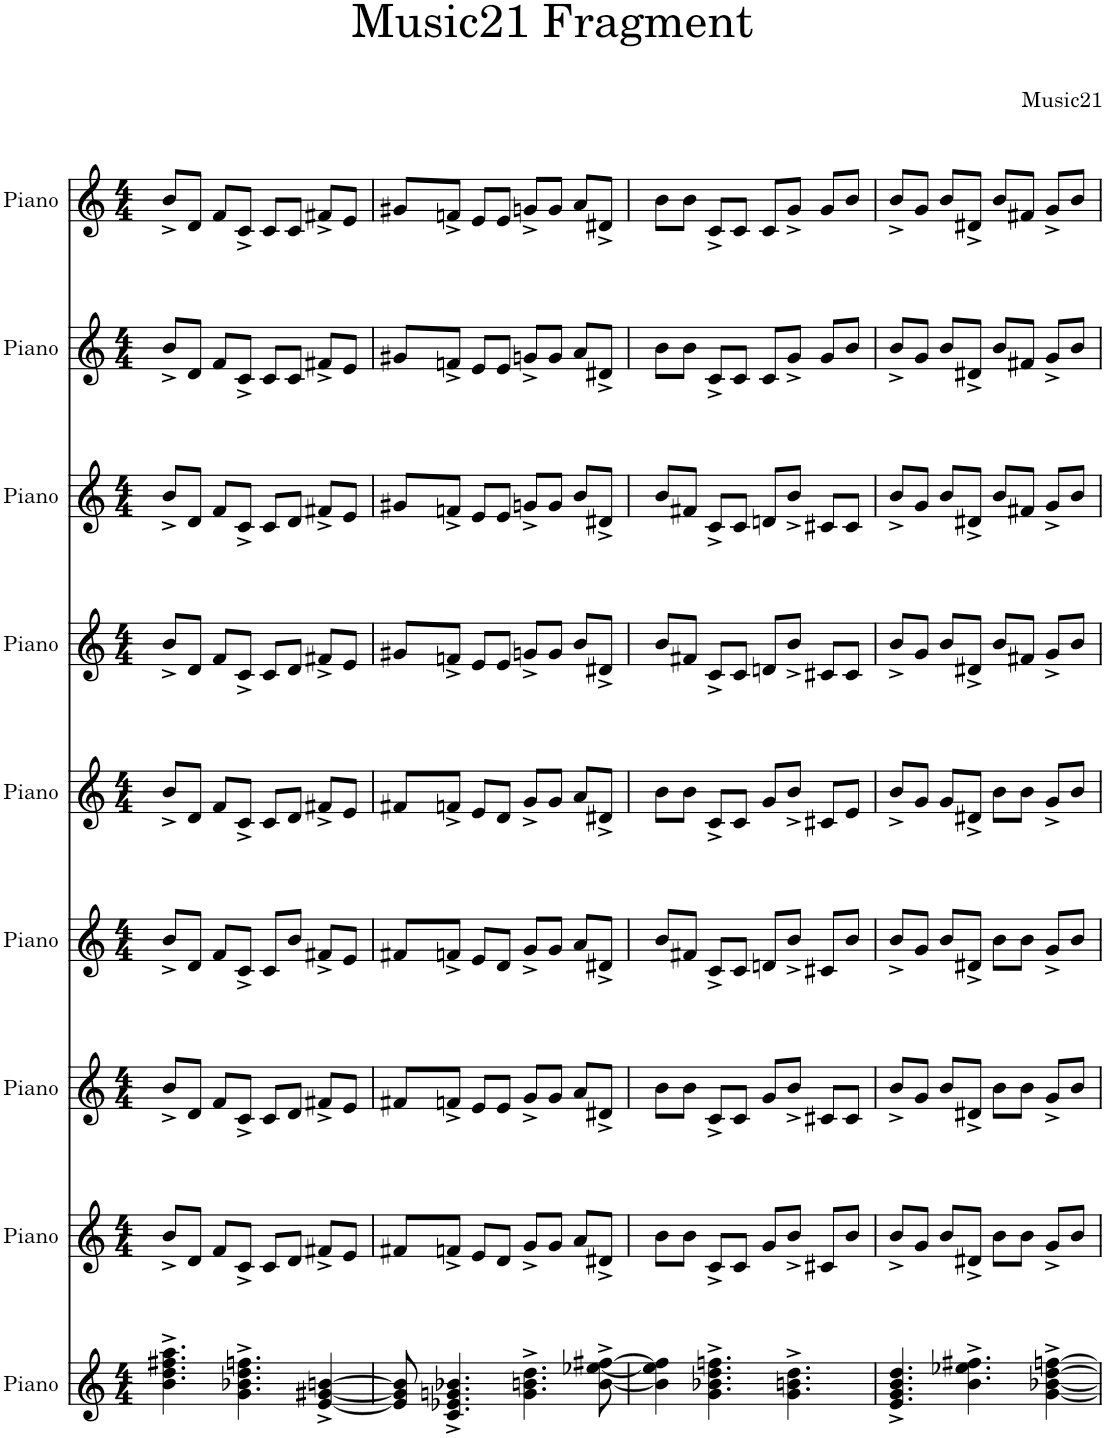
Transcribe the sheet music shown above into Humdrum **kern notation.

**kern	**kern	**kern	**kern	**kern	**kern	**kern	**kern	**kern
*part9	*part8	*part7	*part6	*part5	*part4	*part3	*part2	*part1
*staff9	*staff8	*staff7	*staff6	*staff5	*staff4	*staff3	*staff2	*staff1
*I"Piano	*I"Piano	*I"Piano	*I"Piano	*I"Piano	*I"Piano	*I"Piano	*I"Piano	*I"Piano
*I'Pno	*I'Pno	*I'Pno	*I'Pno	*I'Pno	*I'Pno	*I'Pno	*I'Pno	*I'Pno
*clefG2	*clefG2	*clefG2	*clefG2	*clefG2	*clefG2	*clefG2	*clefG2	*clefG2
*k[]	*k[]	*k[]	*k[]	*k[]	*k[]	*k[]	*k[]	*k[]
*M4/4	*M4/4	*M4/4	*M4/4	*M4/4	*M4/4	*M4/4	*M4/4	*M4/4
=1	=1	=1	=1	=1	=1	=1	=1	=1
4.b\^ 4.dd\^ 4.ff#X\^ 4.aa\^	8b^/L	8b^/L	8b^/L	8b^/L	8b^/L	8b^/L	8b^/L	8b^/L
.	8d/J	8d/J	8d/J	8d/J	8d/J	8d/J	8d/J	8d/J
.	8f/L	8f/L	8f/L	8f/L	8f/L	8f/L	8f/L	8f/L
4.g\^ 4.b-X\^ 4.dd\^ 4.ffn\^	8c^/J	8c^/J	8c^/J	8c^/J	8c^/J	8c^/J	8c^/J	8c^/J
.	8c/L	8c/L	8c/L	8c/L	8c/L	8c/L	8c/L	8c/L
.	8d/J	8d/J	8b/J	8d/J	8d/J	8d/J	8c/J	8c/J
[4e/^ [4g#X/^ [4bn/^	8f#X^/L	8f#X^/L	8f#X^/L	8f#X^/L	8f#X^/L	8f#X^/L	8f#X^/L	8f#X^/L
.	8e/J	8e/J	8e/J	8e/J	8e/J	8e/J	8e/J	8e/J
=2	=2	=2	=2	=2	=2	=2	=2	=2
8e/] 8g#/] 8b/]	8f#X/L	8f#X/L	8f#X/L	8f#X/L	8g#X/L	8g#X/L	8g#X/L	8g#X/L
4.c/^ 4.e-X/^ 4.gn/^ 4.b-X/^	8fn^/J	8fn^/J	8fn^/J	8fn^/J	8fn^/J	8fn^/J	8fn^/J	8fn^/J
.	8e/L	8e/L	8e/L	8e/L	8e/L	8e/L	8e/L	8e/L
.	8d/J	8e/J	8d/J	8d/J	8e/J	8e/J	8e/J	8e/J
4.g\^ 4.bn\^ 4.dd\^	8g^/L	8g^/L	8g^/L	8g^/L	8gn^/L	8gn^/L	8gn^/L	8gn^/L
.	8g/J	8g/J	8g/J	8g/J	8g/J	8g/J	8g/J	8g/J
.	8a/L	8a/L	8a/L	8a/L	8b/L	8b/L	8a/L	8a/L
[8b\^ [8ee-X\^ [8ff#X\^	8d#X^/J	8d#X^/J	8d#X^/J	8d#X^/J	8d#X^/J	8d#X^/J	8d#X^/J	8d#X^/J
=3	=3	=3	=3	=3	=3	=3	=3	=3
4b\] 4ee-\] 4ff#\]	8b\L	8b\L	8b/L	8b\L	8b/L	8b/L	8b\L	8b\L
.	8b\J	8b\J	8f#X/J	8b\J	8f#X/J	8f#X/J	8b\J	8b\J
4.g\^ 4.b-X\^ 4.dd\^ 4.ffn\^	8c^/L	8c^/L	8c^/L	8c^/L	8c^/L	8c^/L	8c^/L	8c^/L
.	8c/J	8c/J	8c/J	8c/J	8c/J	8c/J	8c/J	8c/J
.	8g/L	8g/L	8dn/L	8g/L	8dn/L	8dn/L	8c/L	8c/L
4.g\^ 4.bn\^ 4.dd\^	8b^/J	8b^/J	8b^/J	8b^/J	8b^/J	8b^/J	8g^/J	8g^/J
.	8c#X/L	8c#X/L	8c#X/L	8c#X/L	8c#X/L	8c#X/L	8g/L	8g/L
.	8b/J	8c#/J	8b/J	8e/J	8c#/J	8c#/J	8b/J	8b/J
=4	=4	=4	=4	=4	=4	=4	=4	=4
4.e/^ 4.g/^ 4.b/^ 4.dd/^	8b^/L	8b^/L	8b^/L	8b^/L	8b^/L	8b^/L	8b^/L	8b^/L
.	8g/J	8g/J	8g/J	8g/J	8g/J	8g/J	8g/J	8g/J
.	8b/L	8b/L	8b/L	8g/L	8b/L	8b/L	8b/L	8b/L
4.b\^ 4.ee-X\^ 4.ff#X\^	8d#X^/J	8d#X^/J	8d#X^/J	8d#X^/J	8d#X^/J	8d#X^/J	8d#X^/J	8d#X^/J
.	8b\L	8b\L	8b\L	8b\L	8b/L	8b/L	8b/L	8b/L
.	8b\J	8b\J	8b\J	8b\J	8f#X/J	8f#X/J	8f#X/J	8f#X/J
[4g\^ [4b-X\^ [4dd\^ [4ffn\^	8g^/L	8g^/L	8g^/L	8g^/L	8g^/L	8g^/L	8g^/L	8g^/L
.	8b/J	8b/J	8b/J	8b/J	8b/J	8b/J	8b/J	8b/J
=	=	=	=	=	=	=	=	=
*-	*-	*-	*-	*-	*-	*-	*-	*-
